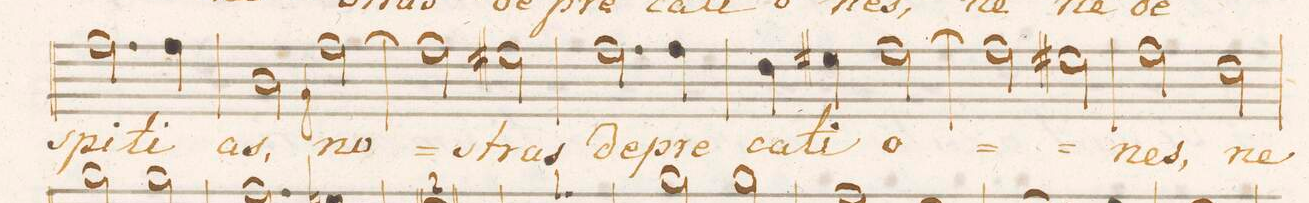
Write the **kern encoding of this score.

**kern	**text	**dynam
*I"Alto.	*	*
*clefC3	*	*
*k[]	*	*
*met(c|)	*	*
*M2/2	*	*
2.g\	-spi-	.
4g\	-ti-	.
=33	=33	=33
2c\	-as,	.
[>2g\	no-	f
=34	=34	=34
2g\]	.	.
2f#X\	-stras	.
=35	=35	=35
2.g\	de-	.
4g\	-pre-	.
=36	=36	=36
4e\	-ca-	.
4f#X\	-ti-	.
[>2g\	-o-	.
=37	=37	=37
2g\]	.	.
2f#X\	.	.
=38	=38	=38
2g\	-nes,	.
2e\	ne	.
=39	=39	=39
*-	*-	*-
